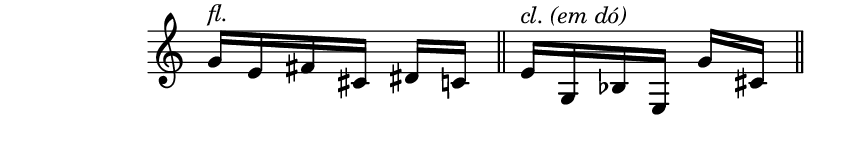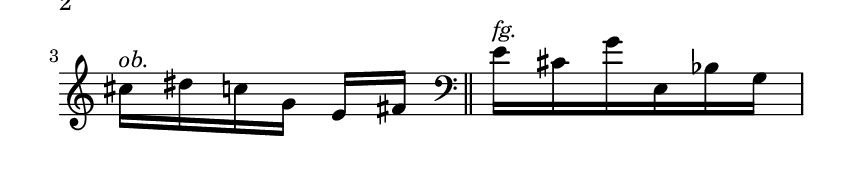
\version "2.10.33"

\include "lib.ly"

\score {
  \new Staff \with {
    \remove "Time_signature_engraver" }{
      \time 3/8
      \relative c'' {
        \bracketUp
        g16^\markup{\italic{fl.}} e fis cis dis[ c]
        \bar "||"
        e16^\markup{\italic{cl. (em dó)}} g, bes e, g'[ cis,]
        \bar "||"
        cis'16^\markup{\italic{ob.}} dis c g e[ fis]
        \bar "||"
        \clef bass
        e16^\markup{\italic{fg.}} cis g' e, bes' g
      }
    }
  \layout {
    \context {
      \Staff \consists "Horizontal_bracket_engraver"
    }
  }
  \midi {}
}
\paper {
  paper-width = 14.6\cm
  paper-height = 3\cm
  line-width = 15.5\cm
  top-margin = -.1\cm
  left-margin = -1.2\cm
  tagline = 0
}
